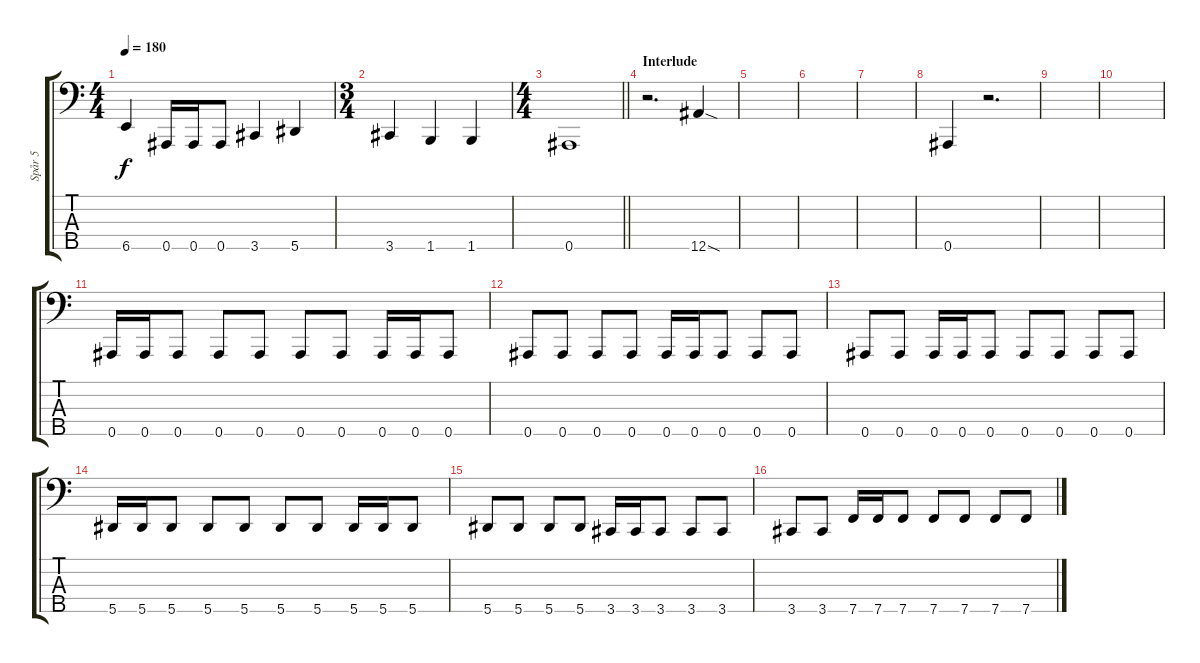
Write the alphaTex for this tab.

\track ("Spår 5" "Spår 5") {instrument electricbasspick}
\staff {score tabs}
\tuning (G2 D2 Bb1 F1 Bb0) {hide}
\ts (4 4)
\tempo 180
\clef f4
\ks c
6.5.4{dy f} 0.5.16 0.5.16 0.5.8 3.5.4 5.5.4 |
\ts (3 4)
3.5.4 1.5.4 1.5.4 |
\ts (4 4)
\barLineRight lightlight
0.5.1 |
\section ("" "Interlude")
r.2{d} 12.5{sod}.4 |
|
|
|
0.5.4 r.2{d} |
|
|
0.5.16 0.5.16 0.5.8 0.5.8 0.5.8 0.5.8 0.5.8 0.5.16 0.5.16 0.5.8 |
0.5.8 0.5.8 0.5.8 0.5.8 0.5.16 0.5.16 0.5.8 0.5.8 0.5.8 |
0.5.8 0.5.8 0.5.16 0.5.16 0.5.8 0.5.8 0.5.8 0.5.8 0.5.8 |
5.5.16 5.5.16 5.5.8 5.5.8 5.5.8 5.5.8 5.5.8 5.5.16 5.5.16 5.5.8 |
5.5.8 5.5.8 5.5.8 5.5.8 3.5.16 3.5.16 3.5.8 3.5.8 3.5.8 |
3.5.8 3.5.8 7.5.16 7.5.16 7.5.8 7.5.8 7.5.8 7.5.8 7.5.8
